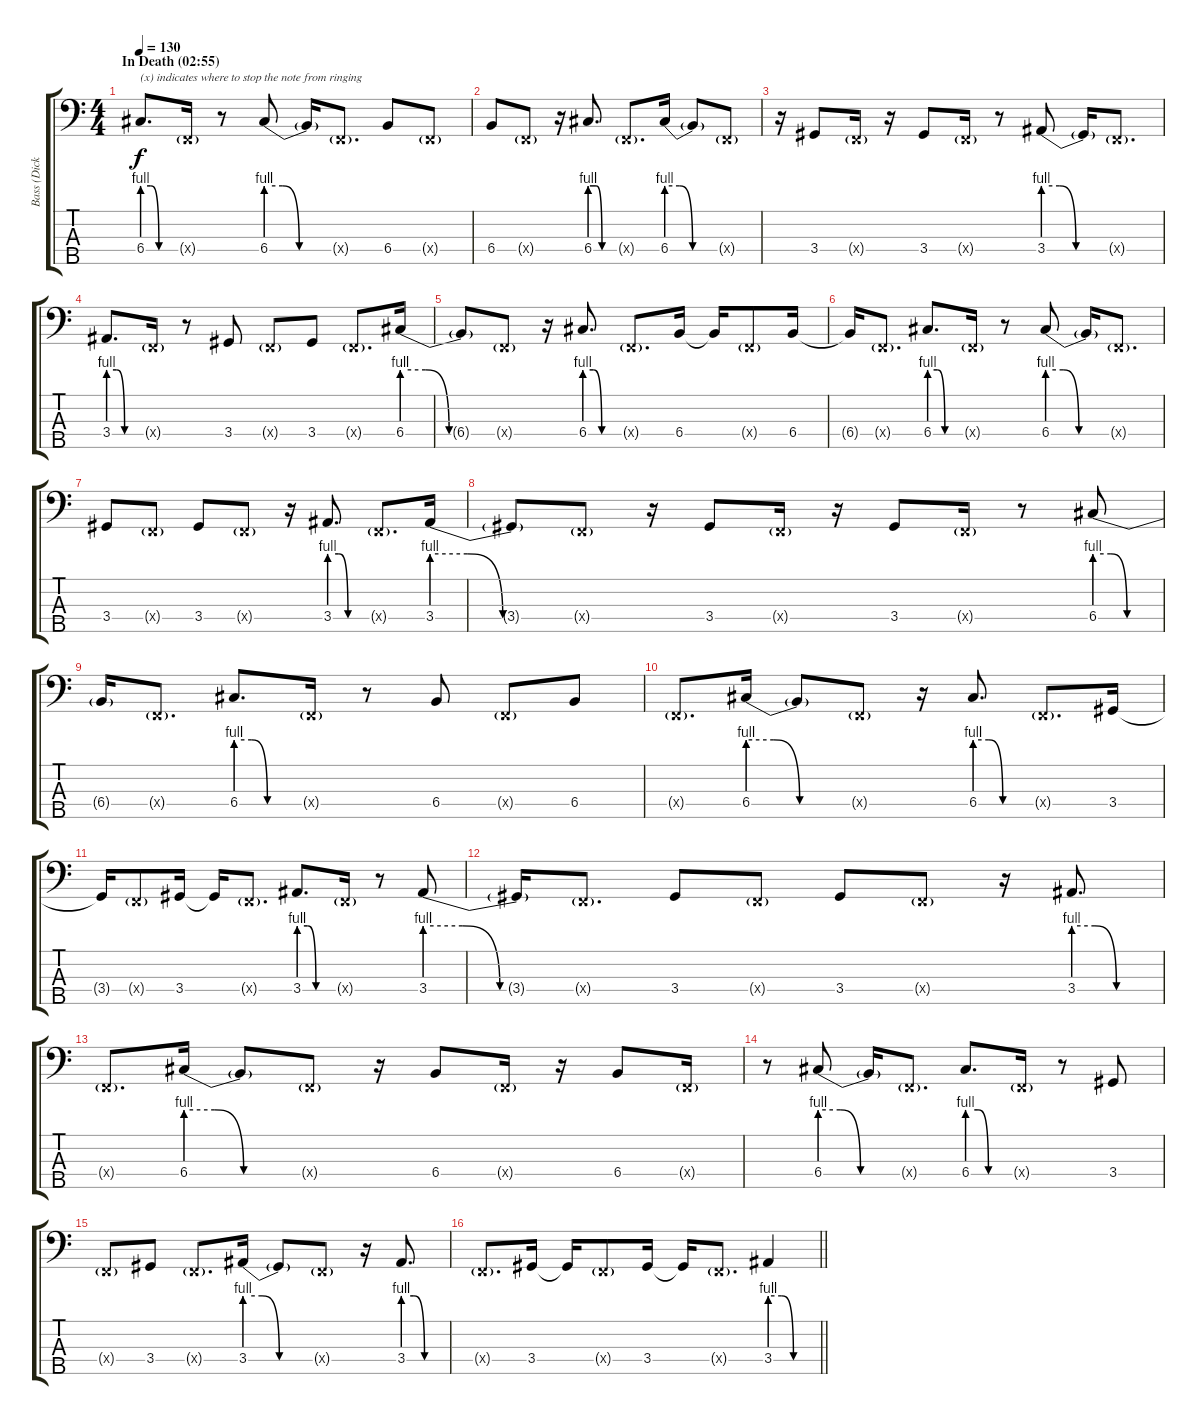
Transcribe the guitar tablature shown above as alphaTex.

\track ("Bass (Dick Lovgren)" "Bass (Dick") {instrument slapbass1}
\staff {score tabs}
\tuning (Ab2 Eb2 Bb1 F1 C1) {hide}
\ts (4 4)
\section ("" "In Death (02:55)")
\tempo 130
\clef f4
\ks c
6.4{be (custom 0 4 15 4 30 0 60 0)}.8{d txt "(x) indicates where to stop the note from ringing" dy f volume 6} 0.4{g x}.16 r.8 6.4{be (custom 0 4 15 4 30 0 60 0)}.8 6.4{t}.16 0.4{g x}.8{d} 6.4.8 0.4{g x}.8 |
6.4.8 0.4{g x}.8 r.16 6.4{be (custom 0 4 15 4 30 0 60 0)}.8{d} 0.4{g x}.8{d} 6.4{be (custom 0 4 15 4 30 0 60 0)}.16 6.4{t}.8 0.4{g x}.8 |
r.16 3.4.8 0.4{g x}.16 r.16 3.4.8 0.4{g x}.16 r.8 3.4{be (custom 0 4 15 4 30 0 60 0)}.8 3.4{t}.16 0.4{g x}.8{d} |
3.4{be (custom 0 4 15 4 30 0 60 0)}.8{d} 0.4{g x}.16 r.8 3.4.8 0.4{g x}.8 3.4.8 0.4{g x}.8{d} 6.4{be (custom 0 4 15 4 30 0 60 0)}.16 |
6.4{t}.8 0.4{g x}.8 r.16 6.4{be (custom 0 4 15 4 30 0 60 0)}.8{d} 0.4{g x}.8{d} 6.4.16 6.4{t}.16 0.4{g x}.8 6.4.16 |
6.4{t}.16 0.4{g x}.8{d} 6.4{be (custom 0 4 15 4 30 0 60 0)}.8{d} 0.4{g x}.16 r.8 6.4{be (custom 0 4 15 4 30 0 60 0)}.8 6.4{t}.16 0.4{g x}.8{d} |
3.4.8 0.4{g x}.8 3.4.8 0.4{g x}.8 r.16 3.4{be (custom 0 4 15 4 30 0 60 0)}.8{d} 0.4{g x}.8{d} 3.4{be (custom 0 4 15 4 30 0 60 0)}.16 |
3.4{t}.8 0.4{g x}.8 r.16 3.4.8 0.4{g x}.16 r.16 3.4.8 0.4{g x}.16 r.8 6.4{be (custom 0 4 15 4 30 0 60 0)}.8 |
6.4{t}.16 0.4{g x}.8{d} 6.4{be (custom 0 4 15 4 30 0 60 0)}.8{d} 0.4{g x}.16 r.8 6.4.8 0.4{g x}.8 6.4.8 |
0.4{g x}.8{d} 6.4{be (custom 0 4 15 4 30 0 60 0)}.16 6.4{t}.8 0.4{g x}.8 r.16 6.4{be (custom 0 4 15 4 30 0 60 0)}.8{d} 0.4{g x}.8{d} 3.4.16 |
3.4{t}.16 0.4{g x}.8 3.4.16 3.4{t}.16 0.4{g x}.8{d} 3.4{be (custom 0 4 15 4 30 0 60 0)}.8{d} 0.4{g x}.16 r.8 3.4{be (custom 0 4 15 4 30 0 60 0)}.8 |
3.4{t}.16 0.4{g x}.8{d} 3.4.8 0.4{g x}.8 3.4.8 0.4{g x}.8 r.16 3.4{be (custom 0 4 15 4 30 0 60 0)}.8{d} |
0.4{g x}.8{d} 6.4{be (custom 0 4 15 4 30 0 60 0)}.16 6.4{t}.8 0.4{g x}.8 r.16 6.4.8 0.4{g x}.16 r.16 6.4.8 0.4{g x}.16 |
r.8 6.4{be (custom 0 4 15 4 30 0 60 0)}.8 6.4{t}.16 0.4{g x}.8{d} 6.4{be (custom 0 4 15 4 30 0 60 0)}.8{d} 0.4{g x}.16 r.8 3.4.8 |
0.4{g x}.8 3.4.8 0.4{g x}.8{d} 3.4{be (custom 0 4 15 4 30 0 60 0)}.16 3.4{t}.8 0.4{g x}.8 r.16 3.4{be (custom 0 4 15 4 30 0 60 0)}.8{d} |
\barLineRight lightlight
0.4{g x}.8{d} 3.4.16 3.4{t}.16 0.4{g x}.8 3.4.16 3.4{t}.16 0.4{g x}.8{d} 3.4{be (custom 0 4 15 4 30 0 60 0)}.4
